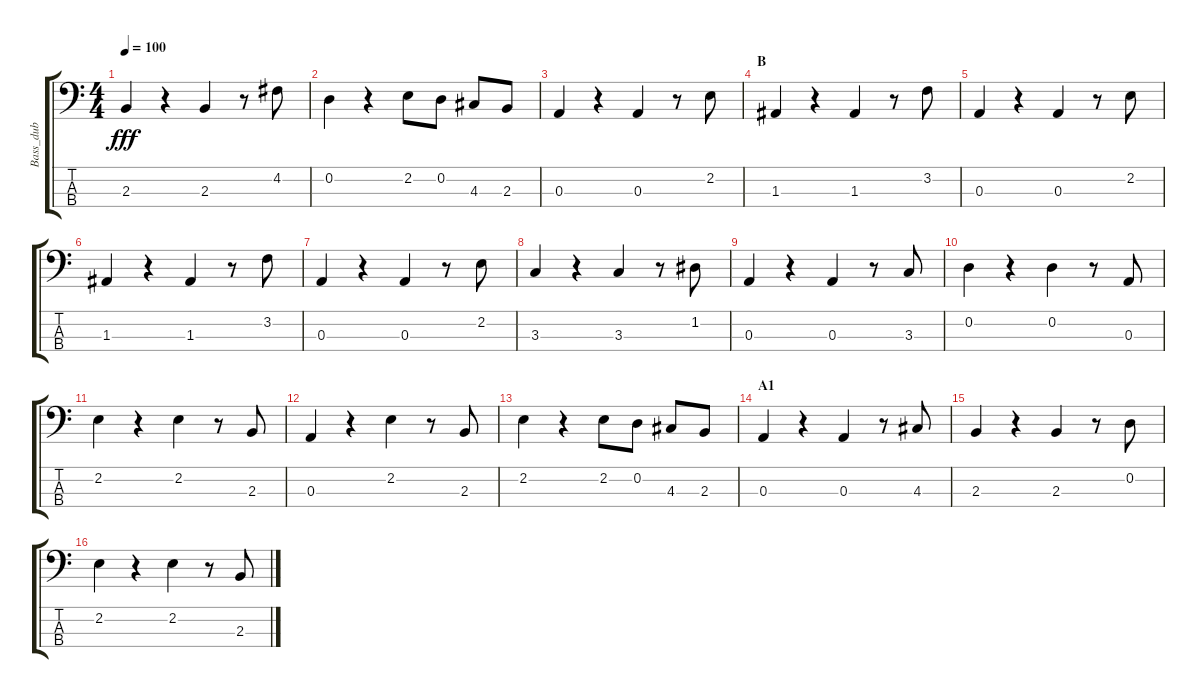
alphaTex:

\track ("Bass_dub" "Bass_dub") {instrument electricguitarmuted}
\staff {score tabs}
\tuning (G2 D2 A1 E1) {hide}
\ts (4 4)
\tempo 100
\clef f4
\ks c
2.3.4{dy fff} r.4 2.3.4 r.8 4.2.8 |
0.2.4 r.4 2.2.8 0.2.8 4.3.8 2.3.8 |
0.3.4 r.4 0.3.4 r.8 2.2.8 |
\section ("" "B")
1.3.4 r.4 1.3.4 r.8 3.2.8 |
0.3.4 r.4 0.3.4 r.8 2.2.8 |
1.3.4 r.4 1.3.4 r.8 3.2.8 |
0.3.4 r.4 0.3.4 r.8 2.2.8 |
3.3.4 r.4 3.3.4 r.8 1.2.8 |
0.3.4 r.4 0.3.4 r.8 3.3.8 |
0.2.4 r.4 0.2.4 r.8 0.3.8 |
2.2.4 r.4 2.2.4 r.8 2.3.8 |
0.3.4 r.4 2.2.4 r.8 2.3.8 |
2.2.4 r.4 2.2.8 0.2.8 4.3.8 2.3.8 |
\section ("" "A1")
0.3.4 r.4 0.3.4 r.8 4.3.8 |
2.3.4 r.4 2.3.4 r.8 0.2.8 |
2.2.4 r.4 2.2.4 r.8 2.3.8
